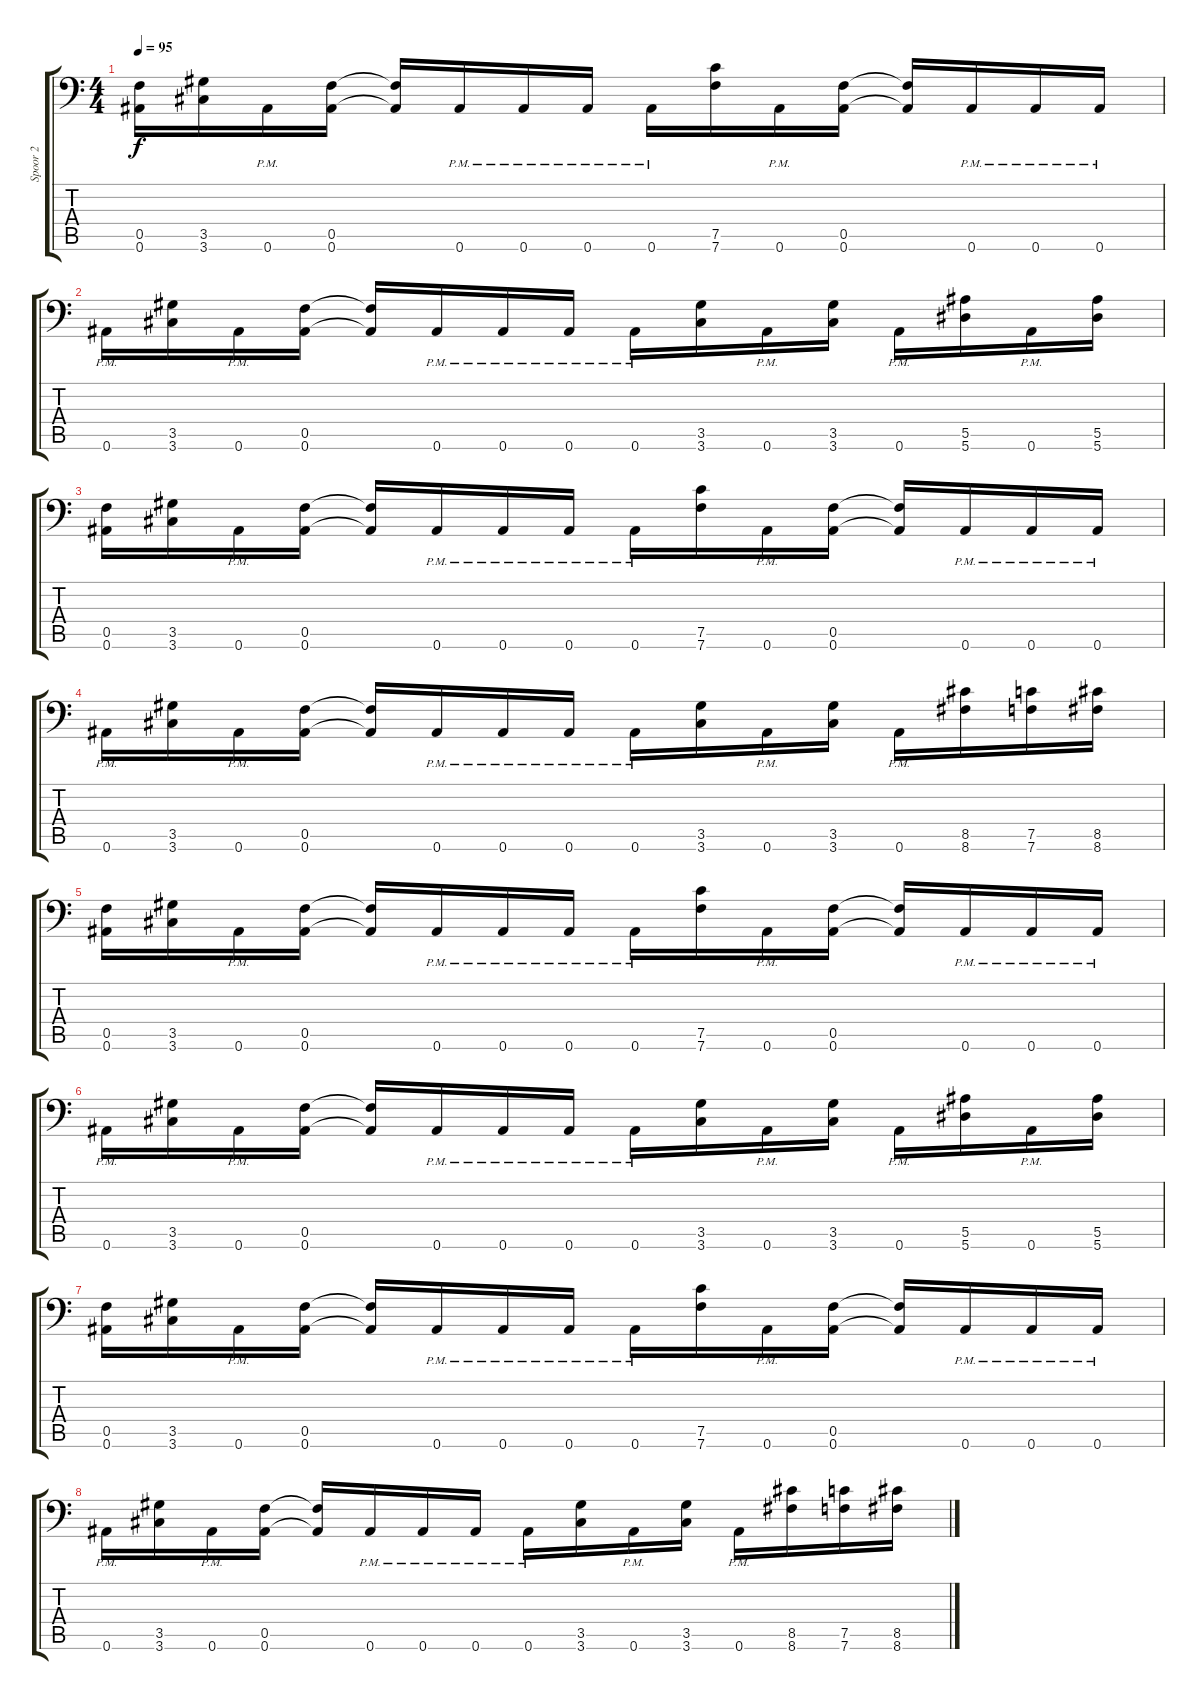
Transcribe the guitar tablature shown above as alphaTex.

\track ("Spoor 2" "Spoor 2") {instrument distortionguitar}
\staff {score tabs}
\tuning (C4 G3 Eb3 Bb2 F2 Bb1) {hide}
\ts (4 4)
\tempo 95
\clef f4
\ks c
(0.5 0.6).16{dy f} (3.5 3.6).16 0.6{pm}.16 (0.5 0.6).16 (0.5{t} 0.6{t}).16 0.6{pm}.16 0.6{pm}.16 0.6{pm}.16 0.6{pm}.16 (7.5 7.6).16 0.6{pm}.16 (0.5 0.6).16 (0.5{t} 0.6{t}).16 0.6{pm}.16 0.6{pm}.16 0.6{pm}.16 |
0.6{pm}.16 (3.5 3.6).16 0.6{pm}.16 (0.5 0.6).16 (0.5{t} 0.6{t}).16 0.6{pm}.16 0.6{pm}.16 0.6{pm}.16 0.6{pm}.16 (3.5 3.6).16 0.6{pm}.16 (3.5 3.6).16 0.6{pm}.16 (5.5 5.6).16 0.6{pm}.16 (5.5 5.6).16 |
(0.5 0.6).16 (3.5 3.6).16 0.6{pm}.16 (0.5 0.6).16 (0.5{t} 0.6{t}).16 0.6{pm}.16 0.6{pm}.16 0.6{pm}.16 0.6{pm}.16 (7.5 7.6).16 0.6{pm}.16 (0.5 0.6).16 (0.5{t} 0.6{t}).16 0.6{pm}.16 0.6{pm}.16 0.6{pm}.16 |
0.6{pm}.16 (3.5 3.6).16 0.6{pm}.16 (0.5 0.6).16 (0.5{t} 0.6{t}).16 0.6{pm}.16 0.6{pm}.16 0.6{pm}.16 0.6{pm}.16 (3.5 3.6).16 0.6{pm}.16 (3.5 3.6).16 0.6{pm}.16 (8.5 8.6).16 (7.5 7.6).16 (8.5 8.6).16 |
(0.5 0.6).16 (3.5 3.6).16 0.6{pm}.16 (0.5 0.6).16 (0.5{t} 0.6{t}).16 0.6{pm}.16 0.6{pm}.16 0.6{pm}.16 0.6{pm}.16 (7.5 7.6).16 0.6{pm}.16 (0.5 0.6).16 (0.5{t} 0.6{t}).16 0.6{pm}.16 0.6{pm}.16 0.6{pm}.16 |
0.6{pm}.16 (3.5 3.6).16 0.6{pm}.16 (0.5 0.6).16 (0.5{t} 0.6{t}).16 0.6{pm}.16 0.6{pm}.16 0.6{pm}.16 0.6{pm}.16 (3.5 3.6).16 0.6{pm}.16 (3.5 3.6).16 0.6{pm}.16 (5.5 5.6).16 0.6{pm}.16 (5.5 5.6).16 |
(0.5 0.6).16 (3.5 3.6).16 0.6{pm}.16 (0.5 0.6).16 (0.5{t} 0.6{t}).16 0.6{pm}.16 0.6{pm}.16 0.6{pm}.16 0.6{pm}.16 (7.5 7.6).16 0.6{pm}.16 (0.5 0.6).16 (0.5{t} 0.6{t}).16 0.6{pm}.16 0.6{pm}.16 0.6{pm}.16 |
0.6{pm}.16 (3.5 3.6).16 0.6{pm}.16 (0.5 0.6).16 (0.5{t} 0.6{t}).16 0.6{pm}.16 0.6{pm}.16 0.6{pm}.16 0.6{pm}.16 (3.5 3.6).16 0.6{pm}.16 (3.5 3.6).16 0.6{pm}.16 (8.5 8.6).16 (7.5 7.6).16 (8.5 8.6).16
